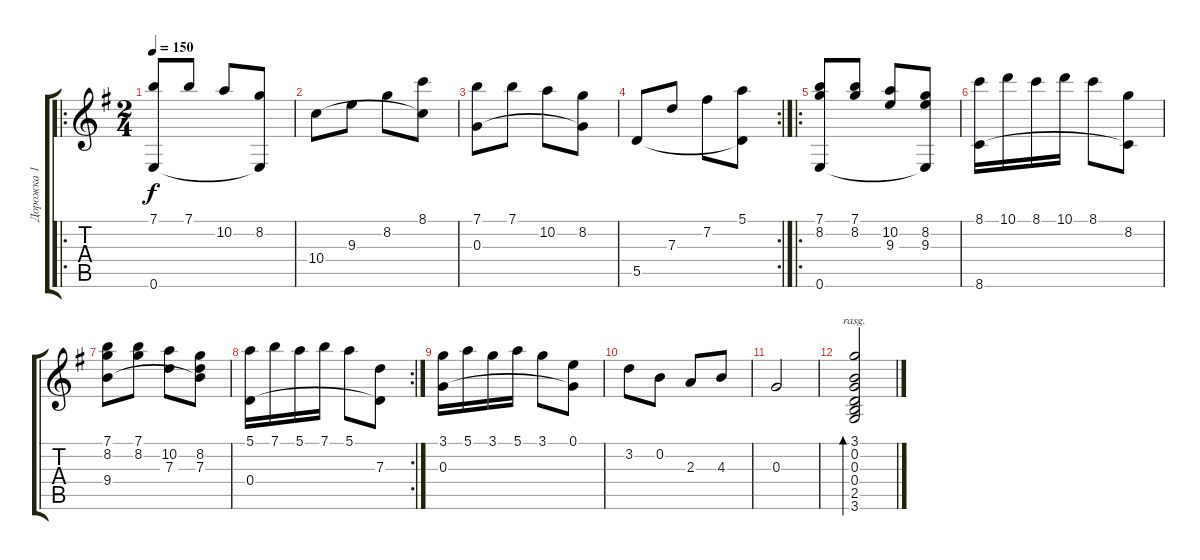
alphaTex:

\track ("Дорожка 1" "Дорожка 1") {instrument acousticguitarnylon}
\staff {score tabs}
\tuning (E4 B3 G3 D3 A2 E2) {hide}
\ro
\ts (2 4)
\tempo 150
\clef g2
\ks g
(7.1 0.6).8{dy f} 7.1.8 10.2.8 (8.2 0.6{t}).8 |
10.4.8 9.3.8 8.2.8 (8.1 10.4{t}).8 |
(7.1 0.3).8 7.1.8 10.2.8 (8.2 0.3{t}).8 |
\rc 2
5.5.8 7.3.8 7.2.8 (5.1 5.5{t}).8 |
\ro
(7.1 8.2 0.6).8 (7.1 8.2).8 (10.2 9.3).8 (8.2 9.3 0.6{t}).8 |
(8.1 8.6).16 10.1.16 8.1.16 10.1.16 8.1.8 (8.2 8.6{t}).8 |
(7.1 8.2 9.4).8 (7.1 8.2).8 (10.2 7.3).8 (8.2 7.3 9.4{t}).8 |
\rc 2
(5.1 0.4).16 7.1.16 5.1.16 7.1.16 5.1.8 (7.3 0.4{t}).8 |
(3.1 0.3).16 5.1.16 3.1.16 5.1.16 3.1.8 (0.1 0.3{t}).8 |
3.2.8 0.2.8 2.3.8 4.3.8 |
0.3.2 |
(3.1 0.2 0.3 0.4 2.5 3.6).2{bd 480 rasg ii}
